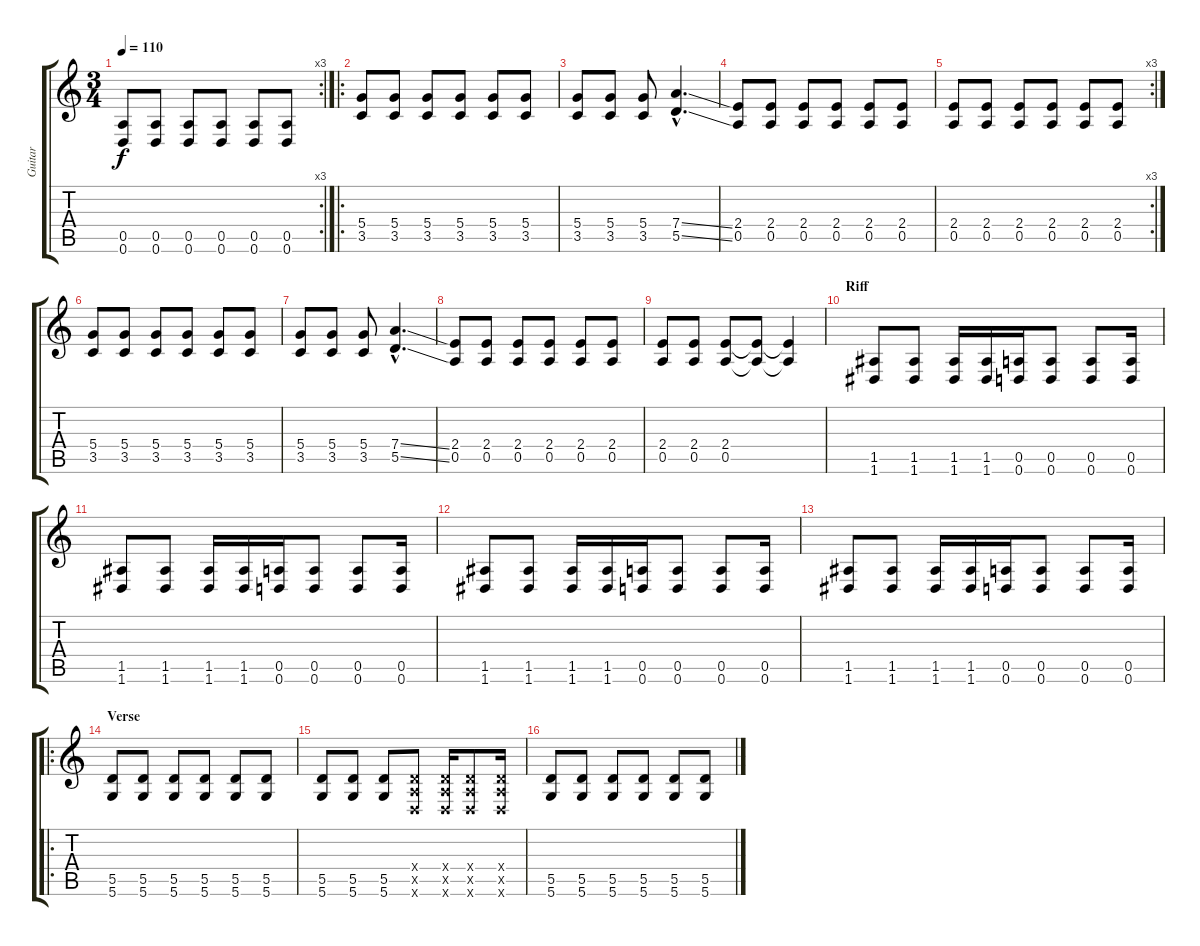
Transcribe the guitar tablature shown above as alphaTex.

\track ("Guitar" "Guitar") {instrument overdrivenguitar}
\staff {score tabs}
\tuning (E4 B3 G3 D3 A2 D2) {hide}
\rc 3
\ts (3 4)
\tempo 110
\clef g2
\ks c
(0.5 0.6).8{dy f} (0.5 0.6).8 (0.5 0.6).8 (0.5 0.6).8 (0.5 0.6).8 (0.5 0.6).8 |
\ro
(5.4 3.5).8 (5.4 3.5).8 (5.4 3.5).8 (5.4 3.5).8 (5.4 3.5).8 (5.4 3.5).8 |
(5.4 3.5).8 (5.4 3.5).8 (5.4 3.5).8 (7.4{ss hac} 5.5{ss hac}).4{d} |
(2.4 0.5).8 (2.4 0.5).8 (2.4 0.5).8 (2.4 0.5).8 (2.4 0.5).8 (2.4 0.5).8 |
\rc 3
(2.4 0.5).8 (2.4 0.5).8 (2.4 0.5).8 (2.4 0.5).8 (2.4 0.5).8 (2.4 0.5).8 |
(5.4 3.5).8 (5.4 3.5).8 (5.4 3.5).8 (5.4 3.5).8 (5.4 3.5).8 (5.4 3.5).8 |
(5.4 3.5).8 (5.4 3.5).8 (5.4 3.5).8 (7.4{ss hac} 5.5{ss hac}).4{d} |
(2.4 0.5).8 (2.4 0.5).8 (2.4 0.5).8 (2.4 0.5).8 (2.4 0.5).8 (2.4 0.5).8 |
(2.4 0.5).8 (2.4 0.5).8 (2.4 0.5).8 (2.4{t} 0.5{t}).8 (2.4{t} 0.5{t}).4 |
\section ("" "Riff")
(1.5 1.6).8 (1.5 1.6).8 (1.5 1.6).16 (1.5 1.6).16 (0.5 0.6).16 (0.5 0.6).8 (0.5 0.6).8 (0.5 0.6).16 |
(1.5 1.6).8 (1.5 1.6).8 (1.5 1.6).16 (1.5 1.6).16 (0.5 0.6).16 (0.5 0.6).8 (0.5 0.6).8 (0.5 0.6).16 |
(1.5 1.6).8 (1.5 1.6).8 (1.5 1.6).16 (1.5 1.6).16 (0.5 0.6).16 (0.5 0.6).8 (0.5 0.6).8 (0.5 0.6).16 |
(1.5 1.6).8 (1.5 1.6).8 (1.5 1.6).16 (1.5 1.6).16 (0.5 0.6).16 (0.5 0.6).8 (0.5 0.6).8 (0.5 0.6).16 |
\ro
\section ("" "Verse")
(5.5 5.6).8 (5.5 5.6).8 (5.5 5.6).8 (5.5 5.6).8 (5.5 5.6).8 (5.5 5.6).8 |
(5.5 5.6).8 (5.5 5.6).8 (5.5 5.6).8 (0.4{x} 0.5{x} 0.6{x}).8 (0.4{x} 0.5{x} 0.6{x}).16 (0.4{x} 0.5{x} 0.6{x}).8 (0.4{x} 0.5{x} 0.6{x}).16 |
(5.5 5.6).8 (5.5 5.6).8 (5.5 5.6).8 (5.5 5.6).8 (5.5 5.6).8 (5.5 5.6).8
